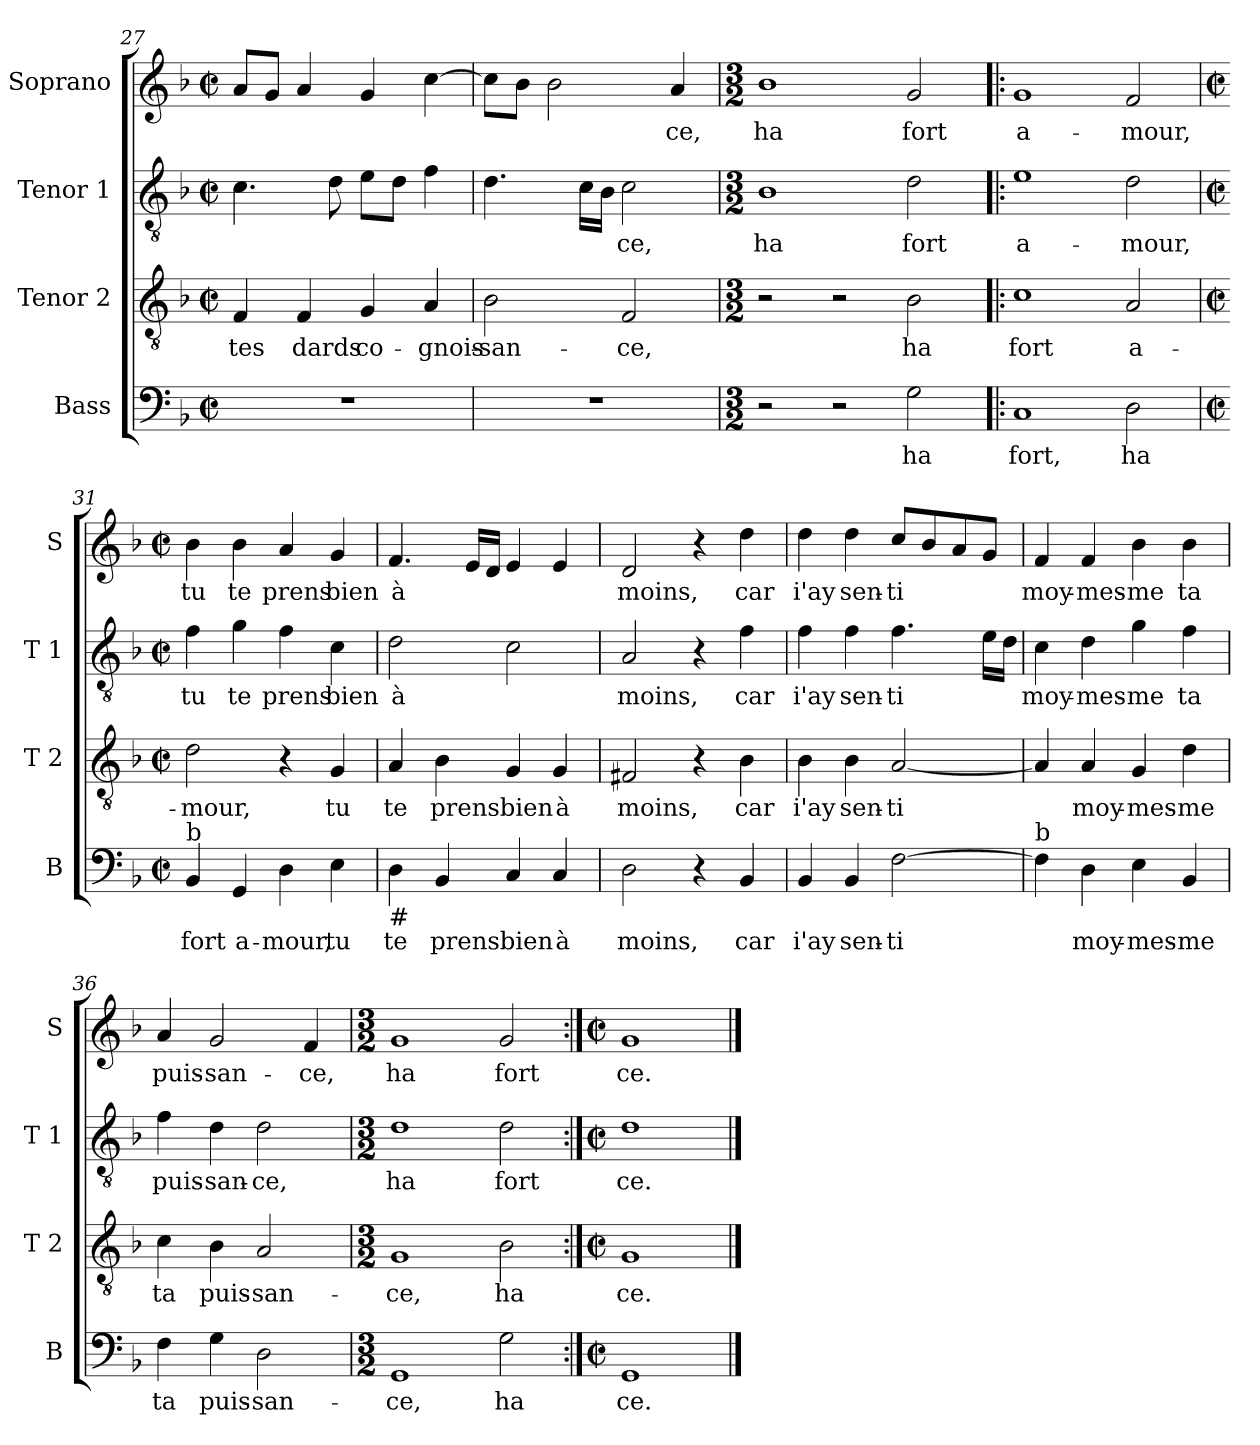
**kern	**text	**kern	**text	**kern	**text	**kern	**text
*part4	*part4	*part3	*part3	*part2	*part2	*part1	*part1
*staff4	*staff4	*staff3	*staff3	*staff2	*staff2	*staff1	*staff1
*I"Bass	*	*I"Tenor 2	*	*I"Tenor 1	*	*I"Soprano	*
*I'B	*	*I'T 2	*	*I'T 1	*	*I'S	*
*clefF4	*	*clefGv2	*	*clefGv2	*	*clefG2	*
*k[b-]	*	*k[b-]	*	*k[b-]	*	*k[b-]	*
*F:	*	*F:	*	*F:	*	*F:	*
*M2/2	*	*M2/2	*	*M2/2	*	*M2/2	*
*met(c|)	*	*met(c|)	*	*met(c|)	*	*met(c|)	*
=27	=27	=27	=27	=27	=27	=27	=27
!	!	!	!LO:LY:b	!	!	!	!
1r	.	4F/	tes	4.c\	.	8a/L	.
.	.	.	.	.	.	8g/J	.
!	!	!	!LO:LY:b	!	!	!	!
.	.	4F/	dards	.	.	4a/	.
.	.	.	.	8d\	.	.	.
!	!	!	!LO:LY:b	!	!	!	!
.	.	4G/	co-	8e\L	.	4g/	.
.	.	.	.	8d\J	.	.	.
!	!	!	!LO:LY:b	!	!	!	!
.	.	4A/	-gnois-	4f\	.	[4cc\	.
=28	=28	=28	=28	=28	=28	=28	=28
!	!	!	!LO:LY:b	!	!	!	!
1r	.	2B-\	-san-	4.d\	.	8cc\L]	.
.	.	.	.	.	.	8b-\J	.
.	.	.	.	.	.	2b-\	.
.	.	.	.	16c\LL	.	.	.
.	.	.	.	16B-\JJ	.	.	.
!	!	!	!LO:LY:b	!	!LO:LY:b	!	!
.	.	2F/	-ce,	2c\	-ce,	.	.
!	!	!	!	!	!	!	!LO:LY:b
.	.	.	.	.	.	4a/	-ce,
=29	=29	=29	=29	=29	=29	=29	=29
*M3/2	*	*M3/2	*	*M3/2	*	*M3/2	*
!	!	!	!	!	!LO:LY:b	!	!LO:LY:b
2r	.	2r	.	1B-	ha	1b-	ha
2r	.	2r	.	.	.	.	.
!	!LO:LY:b	!	!LO:LY:b	!	!LO:LY:b	!	!LO:LY:b
2G\	ha	2B-\	ha	2d\	fort	2g/	fort
!!LO:LB:g=z
=30!|:	=30!|:	=30!|:	=30!|:	=30!|:	=30!|:	=30!|:	=30!|:
!	!LO:LY:b	!	!LO:LY:b	!	!LO:LY:b	!	!LO:LY:b
1C	fort,	1c	fort	1e	a-	1g	a-
!	!LO:LY:b	!	!LO:LY:b	!	!LO:LY:b	!	!LO:LY:b
2D\	ha	2A/	a-	2d\	-mour,	2f/	-mour,
=31	=31	=31	=31	=31	=31	=31	=31
*M2/2	*	*M2/2	*	*M2/2	*	*M2/2	*
*met(c|)	*	*met(c|)	*	*met(c|)	*	*met(c|)	*
!LO:TX:a:t=b	!	!	!	!	!	!	!
!	!LO:LY:b	!	!LO:LY:b	!	!LO:LY:b	!	!LO:LY:b
4BB-/	fort	2d\	-mour,	4f\	tu	4b-\	tu
!	!LO:LY:b	!	!	!	!LO:LY:b	!	!LO:LY:b
4GG/	a-	.	.	4g\	te	4b-\	te
!	!LO:LY:b	!	!	!	!LO:LY:b	!	!LO:LY:b
4D\	-mour,	4r	.	4f\	prens	4a/	prens
!	!LO:LY:b	!	!LO:LY:b	!	!LO:LY:b	!	!LO:LY:b
4E\	tu	4G/	tu	4c\	bien	4g/	bien
=32	=32	=32	=32	=32	=32	=32	=32
!LO:TX:b:t=#	!	!	!	!	!	!	!
!	!LO:LY:b	!	!LO:LY:b	!	!LO:LY:b	!	!LO:LY:b
4D\	te	4A/	te	2d\	à	4.f/	à
!	!LO:LY:b	!	!LO:LY:b	!	!	!	!
4BB-/	prens	4B-\	prens	.	.	.	.
.	.	.	.	.	.	16e/LL	.
.	.	.	.	.	.	16d/JJ	.
!	!LO:LY:b	!	!LO:LY:b	!	!	!	!
4C/	bien	4G/	bien	2c\	.	4e/	.
!	!LO:LY:b	!	!LO:LY:b	!	!	!	!
4C/	à	4G/	à	.	.	4e/	.
=33	=33	=33	=33	=33	=33	=33	=33
!	!LO:LY:b	!	!LO:LY:b	!	!LO:LY:b	!	!LO:LY:b
2D\	moins,	2F#X/	moins,	2A/	moins,	2d/	moins,
4r	.	4r	.	4r	.	4r	.
!	!LO:LY:b	!	!LO:LY:b	!	!LO:LY:b	!	!LO:LY:b
4BB-/	car	4B-\	car	4f\	car	4dd\	car
=34	=34	=34	=34	=34	=34	=34	=34
!	!LO:LY:b	!	!LO:LY:b	!	!LO:LY:b	!	!LO:LY:b
4BB-/	i'ay	4B-\	i'ay	4f\	i'ay	4dd\	i'ay
!	!LO:LY:b	!	!LO:LY:b	!	!LO:LY:b	!	!LO:LY:b
4BB-/	sen-	4B-\	sen-	4f\	sen-	4dd\	sen-
!	!LO:LY:b	!	!LO:LY:b	!	!LO:LY:b	!	!LO:LY:b
[2F\	-ti	[2A/	-ti	4.f\	-ti	8cc/L	-ti
.	.	.	.	.	.	8b-/	.
.	.	.	.	.	.	8a/	.
.	.	.	.	16e\LL	.	8g/J	.
.	.	.	.	16d\JJ	.	.	.
!!LO:LB:g=z
=35	=35	=35	=35	=35	=35	=35	=35
!LO:TX:a:t=b	!	!	!	!	!	!	!
!	!	!	!	!	!LO:LY:b	!	!LO:LY:b
4F\]	.	4A/]	.	4c\	moy-	4f/	moy-
!	!LO:LY:b	!	!LO:LY:b	!	!LO:LY:b	!	!LO:LY:b
4D\	moy-	4A/	moy-	4d\	-mes-	4f/	-mes-
!	!LO:LY:b	!	!LO:LY:b	!	!LO:LY:b	!	!LO:LY:b
4E\	-mes-	4G/	-mes-	4g\	-me	4b-\	-me
!	!LO:LY:b	!	!LO:LY:b	!	!LO:LY:b	!	!LO:LY:b
4BB-/	-me	4d\	-me	4f\	ta	4b-\	ta
=36	=36	=36	=36	=36	=36	=36	=36
!	!LO:LY:b	!	!LO:LY:b	!	!LO:LY:b	!	!LO:LY:b
4F\	ta	4c\	ta	4f\	puis-	4a/	puis-
!	!LO:LY:b	!	!LO:LY:b	!	!LO:LY:b	!	!LO:LY:b
4G\	puis-	4B-\	puis-	4d\	-san-	2g/	-san-
!	!LO:LY:b	!	!LO:LY:b	!	!LO:LY:b	!	!
2D\	-san-	2A/	-san-	2d\	-ce,	.	.
!	!	!	!	!	!	!	!LO:LY:b
.	.	.	.	.	.	4f/	-ce,
=37	=37	=37	=37	=37	=37	=37	=37
*M3/2	*	*M3/2	*	*M3/2	*	*M3/2	*
!	!LO:LY:b	!	!LO:LY:b	!	!LO:LY:b	!	!LO:LY:b
1GG	-ce,	1G	-ce,	1d	ha	1g	ha
!	!LO:LY:b	!	!LO:LY:b	!	!LO:LY:b	!	!LO:LY:b
2G\	ha	2B-\	ha	2d\	fort	2g/	fort
=38:|!	=38:|!	=38:|!	=38:|!	=38:|!	=38:|!	=38:|!	=38:|!
*M2/2	*	*M2/2	*	*M2/2	*	*M2/2	*
*met(c|)	*	*met(c|)	*	*met(c|)	*	*met(c|)	*
!	!LO:LY:b	!	!LO:LY:b	!	!LO:LY:b	!	!LO:LY:b
1GG	ce.	1G	ce.	1d	ce.	1g	ce.
==	==	==	==	==	==	==	==
*-	*-	*-	*-	*-	*-	*-	*-
